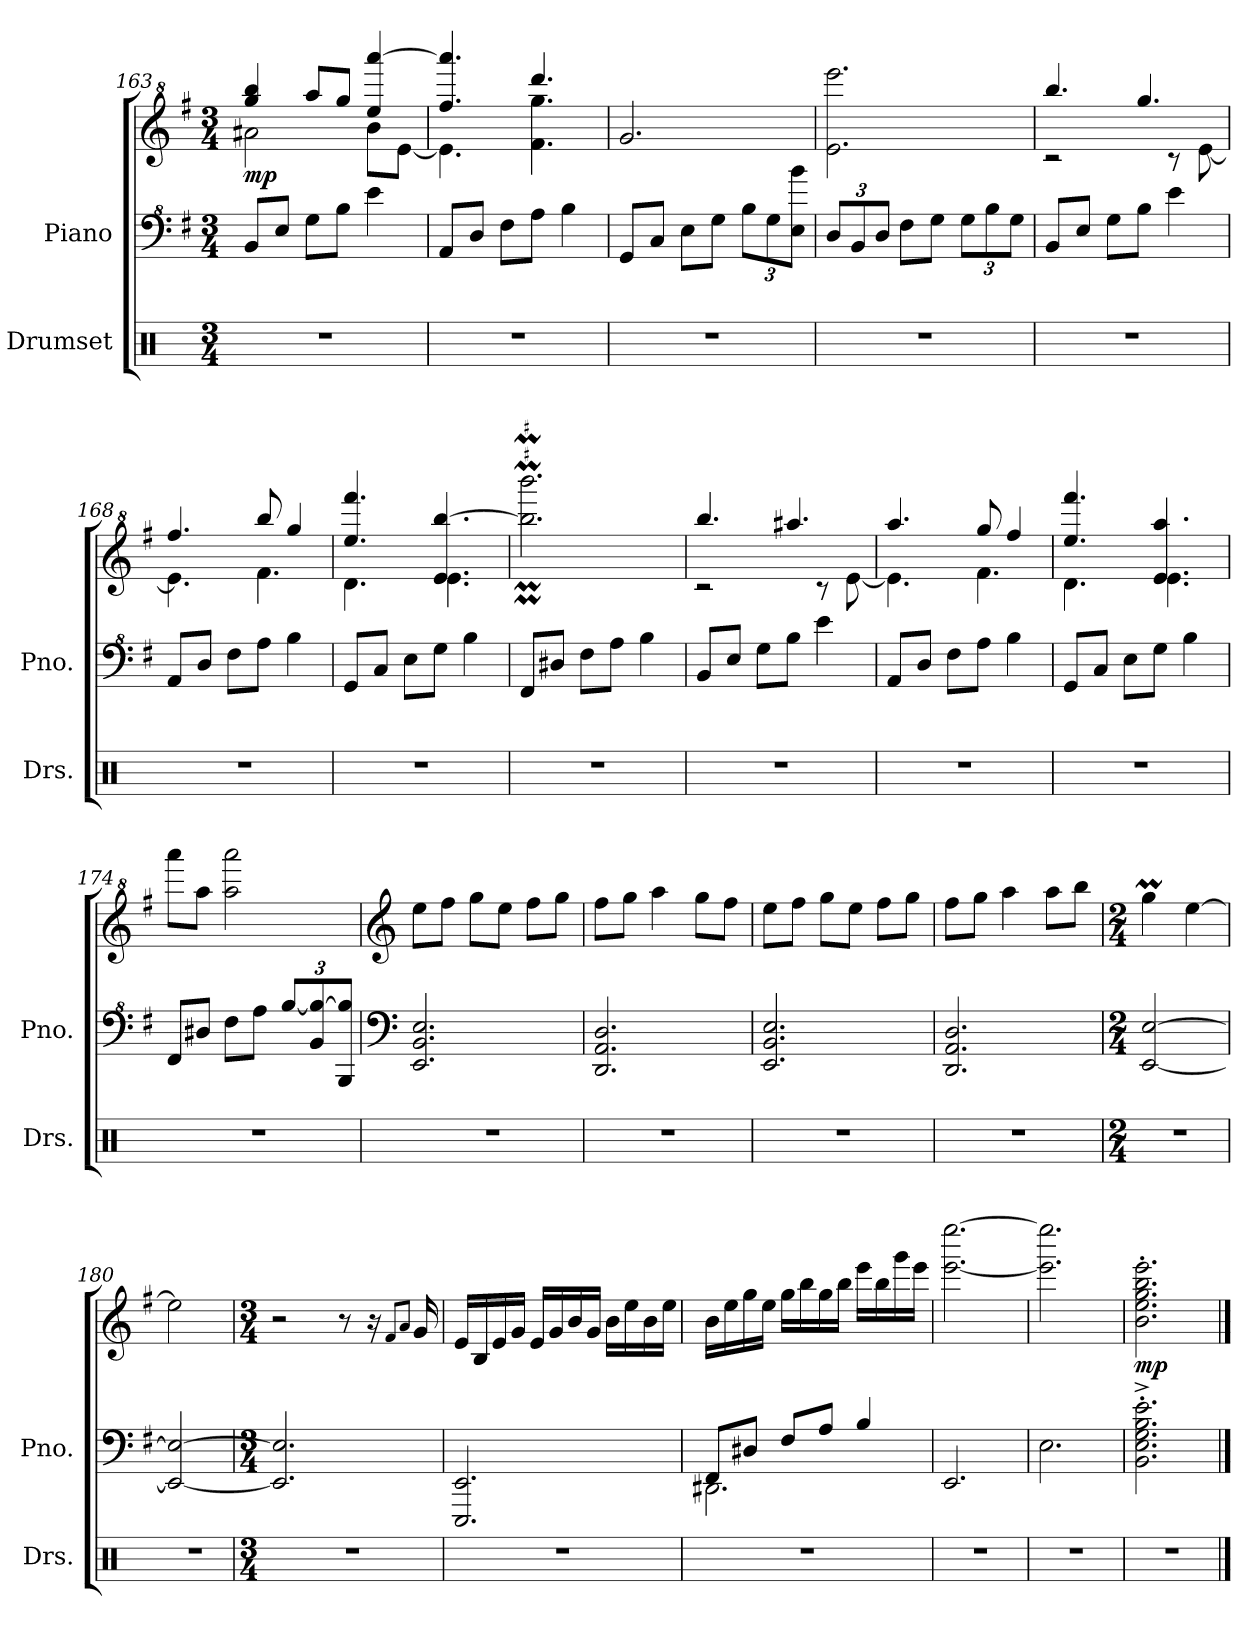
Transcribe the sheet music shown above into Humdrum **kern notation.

**kern	**kern	**kern	**dynam
*part2	*part1	*part1	*part1
*staff3	*staff2	*staff1	*staff1/2
*I"Drumset	*I"Piano	*	*
*I'Drs.	*I'Pno.	*	*
*clefX	*clefF^4	*clefG^2	*
*k[]	*k[f#]	*k[f#]	*
*M3/4	*M3/4	*M3/4	*
=163	=163	=163	=163
*	*	*^	*
!	!	!	!	!LO:DY:b
2.r	8B/L	4ggg/ 4bbb/	2aa#X\	mp
.	8e/J	.	.	.
.	8g\L	8aaa/L	.	.
.	8b\J	8ggg/J	.	.
.	4ee\	4eee/ [4aaaa/	8bb\L	.
.	.	.	[8ee\J	.
=164	=164	=164	=164	=164
2.r	8A/L	4.fff#/ 4.aaaa/]	4.ee\]	.
.	8d/J	.	.	.
.	8f#\L	.	.	.
.	8a\J	4.dddd/	4.ff#\ 4.ggg\	.
.	4b\	.	.	.
*	*	*v	*v	*
=165	=165	=165	=165
2.r	8G/L	2.gg/	.
.	8c/J	.	.
.	8e\L	.	.
.	8g\J	.	.
*	*Xbrackettup	*	*
.	12b\L	.	.
.	12g\	.	.
.	12e\ 12bb\J	.	.
=166	=166	=166	=166
2.r	12d/L	2.ee\ 2.eeee\	.
.	12B/	.	.
.	12d/J	.	.
.	8f#\L	.	.
.	8g\J	.	.
.	12g\L	.	.
.	12b\	.	.
.	12g\J	.	.
!!LO:LB:g=z
=167	=167	=167	=167
*	*	*^	*
2.r	8B/L	4.bbb/	2r	.
.	8e/J	.	.	.
.	8g\L	.	.	.
.	8b\J	4.ggg/	.	.
.	4ee\	.	8r	.
.	.	.	[8ee\	.
=168	=168	=168	=168	=168
2.r	8A/L	4.fff#/	4.ee\]	.
.	8d/J	.	.	.
.	8f#\L	.	.	.
.	8a\J	8bbb/	4.ff#\	.
.	4b\	4ggg/	.	.
=169	=169	=169	=169	=169
2.r	8G/L	4.eee/ 4.ffff#/	4.dd\	.
.	8c/J	.	.	.
.	8e\L	.	.	.
.	8g\J	4.ee/ [4.bbb/	4.ee\	.
.	4b\	.	.	.
*	*	*v	*v	*
=170	=170	=170	=170
2.r	8F#/L	2.bbb\]M 2.bbbb\M	.
.	8d#X/J	.	.
.	8f#\L	.	.
.	8a\J	.	.
.	4b\	.	.
=171	=171	=171	=171
*	*	*^	*
2.r	8B/L	4.bbb/	2r	.
.	8e/J	.	.	.
.	8g\L	.	.	.
.	8b\J	4.aaa#X/	.	.
.	4ee\	.	8r	.
.	.	.	[8ee\	.
=172	=172	=172	=172	=172
2.r	8A/L	4.aaa/	4.ee\]	.
.	8d/J	.	.	.
.	8f#\L	.	.	.
.	8a\J	8ggg/	4.ff#\	.
.	4b\	4fff#/	.	.
=173	=173	=173	=173	=173
2.r	8G/L	4.eee/ 4.ffff#/	4.dd\	.
.	8c/J	.	.	.
.	8e\L	.	.	.
.	8g\J	4.ee/ 4.aaa/	4.ee\	.
.	4b\	.	.	.
*	*	*v	*v	*
!!LO:LB:g=z
=174	=174	=174	=174
2.r	8F#/L	8aaaa\L	.
.	8d#X/J	8aaa\J	.
.	8f#\L	2aaa\ 2aaaa\	.
.	8a\J	.	.
.	[12b/L	.	.
.	12B/ 12b/_	.	.
.	12BB/ 12b/]J	.	.
=175	=175	=175	=175
*	*clefF4	*clefG2	*
2.r	2.EE/ 2.BB/ 2.E/	8ee\L	.
.	.	8ff#\J	.
.	.	8gg\L	.
.	.	8ee\J	.
.	.	8ff#\L	.
.	.	8gg\J	.
=176	=176	=176	=176
2.r	2.DD/ 2.AA/ 2.D/	8ff#\L	.
.	.	8gg\J	.
.	.	4aa\	.
.	.	8gg\L	.
.	.	8ff#\J	.
=177	=177	=177	=177
2.r	2.EE/ 2.BB/ 2.E/	8ee\L	.
.	.	8ff#\J	.
.	.	8gg\L	.
.	.	8ee\J	.
.	.	8ff#\L	.
.	.	8gg\J	.
=178	=178	=178	=178
2.r	2.DD/ 2.AA/ 2.D/	8ff#\L	.
.	.	8gg\J	.
.	.	4aa\	.
.	.	8aa\L	.
.	.	8bb\J	.
=179	=179	=179	=179
*M2/4	*M2/4	*M2/4	*
2r	[2EE/ [2E/	4ggM\	.
.	.	[4ee\	.
=180	=180	=180	=180
2r	2EE/_ 2E/_	2ee\]	.
!!LO:LB:g=z
=181	=181	=181	=181
*M3/4	*M3/4	*M3/4	*
2.r	2.EE/] 2.E/]	2r	.
.	.	8r	.
.	.	16r	.
.	.	8qf#/L	.
.	.	8qa/J	.
.	.	16g/	.
=182	=182	=182	=182
2.r	2.EEE/ 2.EE/	16e/LL	.
.	.	16B/	.
.	.	16e/	.
.	.	16g/JJ	.
.	.	16e/LL	.
.	.	16g/	.
.	.	16b/	.
.	.	16g/JJ	.
.	.	16b\LL	.
.	.	16ee\	.
.	.	16b\	.
.	.	16ee\JJ	.
=183	=183	=183	=183
*	*^	*	*
2.r	8FF#/L	2.DD#X\	16b\LL	.
.	.	.	16ee\	.
.	8D#X/J	.	16gg\	.
.	.	.	16ee\JJ	.
.	8F#/L	.	16gg\LL	.
.	.	.	16bb\	.
.	8A/J	.	16gg\	.
.	.	.	16bb\JJ	.
.	4B/	.	16eee\LL	.
.	.	.	16bb\	.
.	.	.	16ggg\	.
.	.	.	16eee\JJ	.
*	*v	*v	*	*
=184	=184	=184	=184
2.r	2.EE/	[2.eee\ [2.eeee\	.
=185	=185	=185	=185
2.r	2.E\	2.eee\] 2.eeee\]	.
=186	=186	=186	=186
!	!	!	!LO:DY:b
2.r	2.BB\^' 2.E\^' 2.G\^' 2.B\^' 2.e\^'	2.b\' 2.ee\' 2.gg\' 2.bb\' 2.eee\'	mp
==	==	==	==
*-	*-	*-	*-
